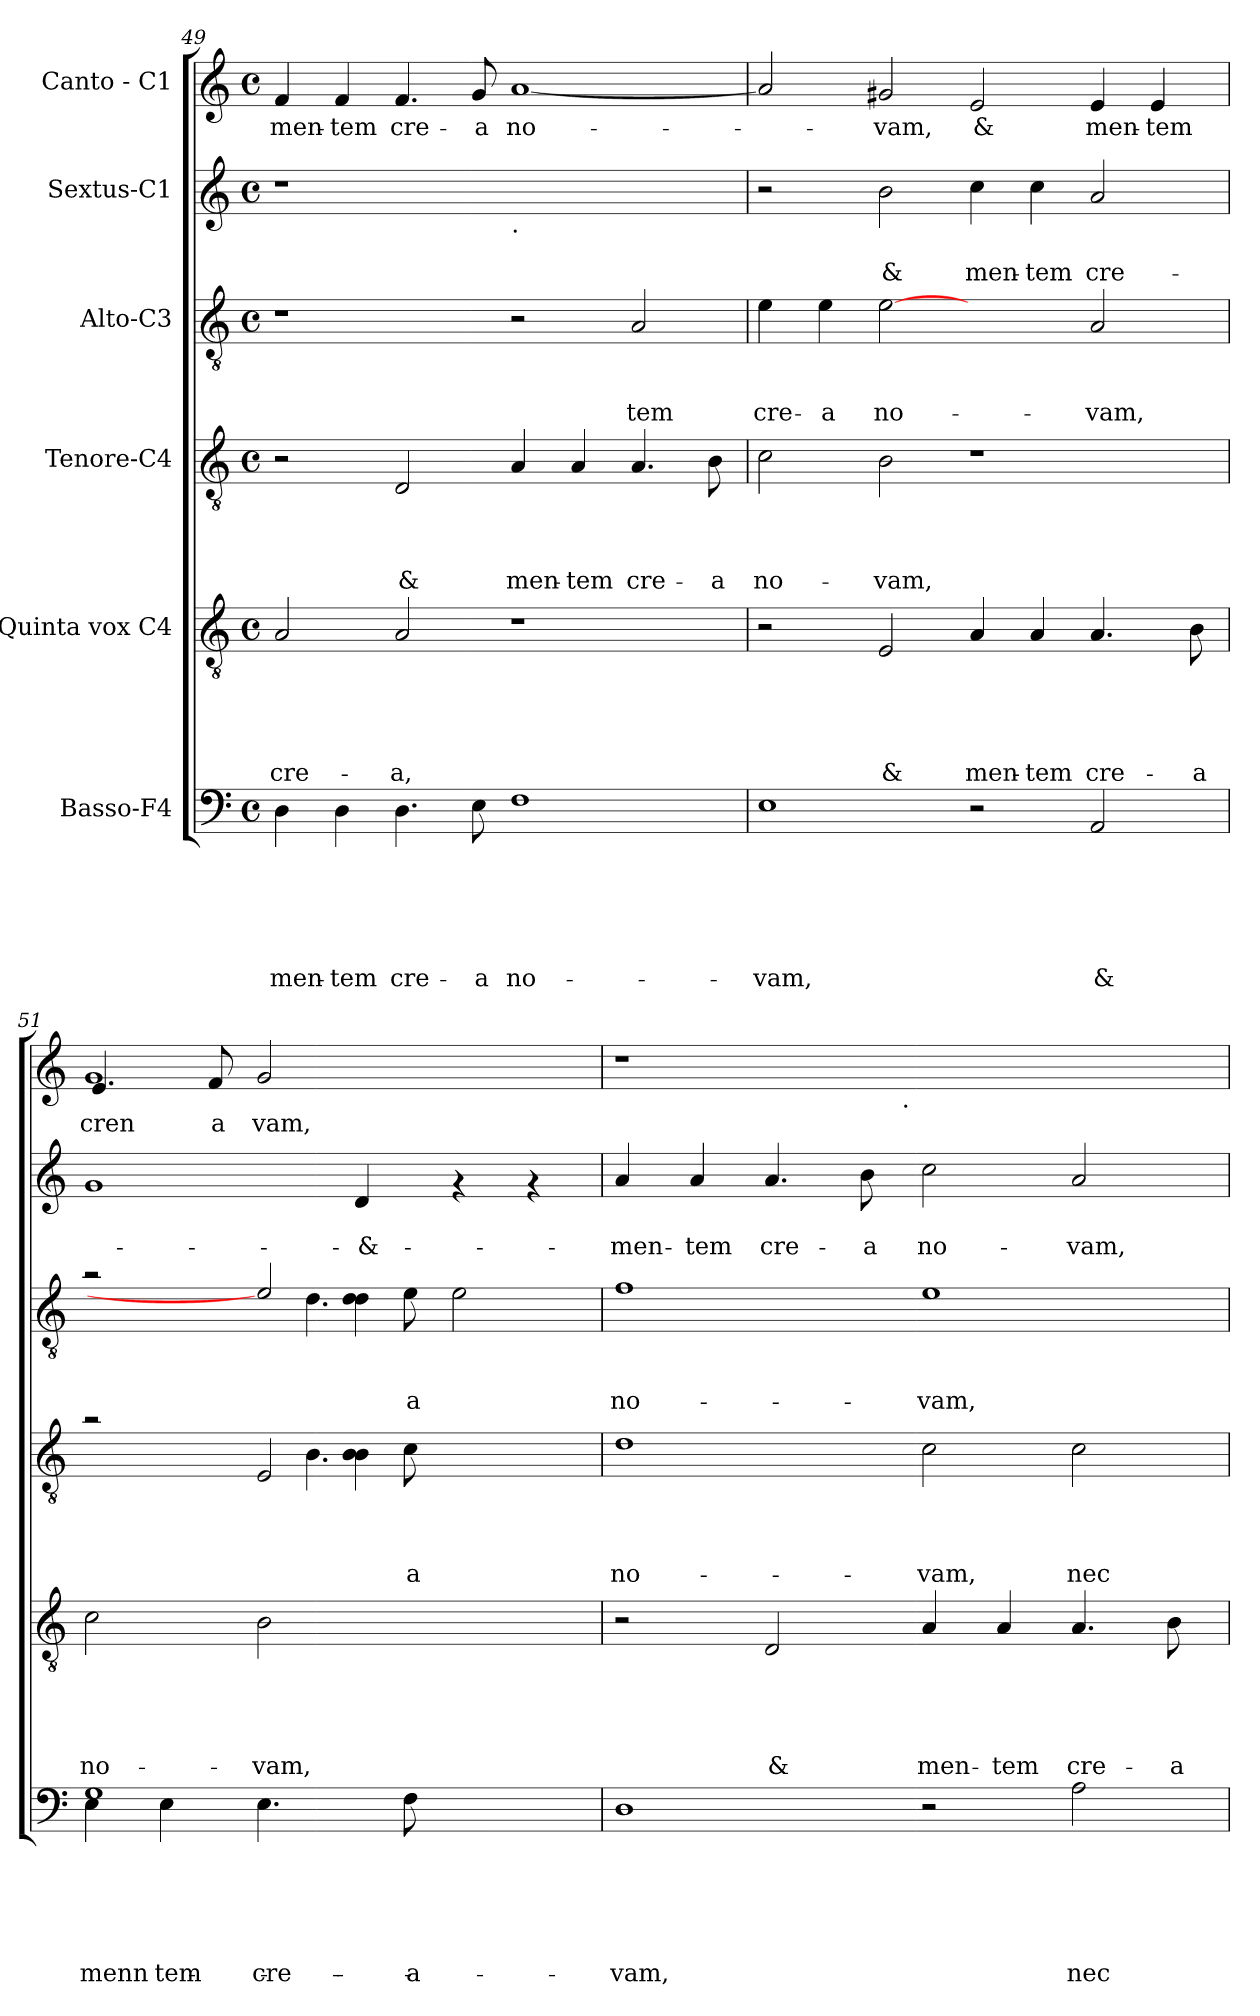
**kern	**text	**text	**text	**text	**text	**text	**kern	**text	**text	**text	**text	**text	**kern	**text	**text	**text	**text	**kern	**text	**text	**text	**kern	**text	**text	**kern	**text
*part6	*part6	*part6	*part6	*part6	*part6	*part6	*part5	*part5	*part5	*part5	*part5	*part5	*part4	*part4	*part4	*part4	*part4	*part3	*part3	*part3	*part3	*part2	*part2	*part2	*part1	*part1
*staff6	*staff6	*staff6	*staff6	*staff6	*staff6	*staff6	*staff5	*staff5	*staff5	*staff5	*staff5	*staff5	*staff4	*staff4	*staff4	*staff4	*staff4	*staff3	*staff3	*staff3	*staff3	*staff2	*staff2	*staff2	*staff1	*staff1
*I"Basso-F4	*	*	*	*	*	*	*I"Quinta vox C4	*	*	*	*	*	*I"Tenore-C4	*	*	*	*	*I"Alto-C3	*	*	*	*I"Sextus-C1	*	*	*I"Canto - C1	*
*clefF4	*	*	*	*	*	*	*clefGv2	*	*	*	*	*	*clefGv2	*	*	*	*	*clefGv2	*	*	*	*clefG2	*	*	*clefG2	*
*k[]	*	*	*	*	*	*	*k[]	*	*	*	*	*	*k[]	*	*	*	*	*k[]	*	*	*	*k[]	*	*	*k[]	*
*C:	*	*	*	*	*	*	*C:	*	*	*	*	*	*C:	*	*	*	*	*C:	*	*	*	*C:	*	*	*C:	*
*M4/4	*	*	*	*	*	*	*M4/4	*	*	*	*	*	*M4/4	*	*	*	*	*M4/4	*	*	*	*M4/4	*	*	*M4/4	*
*met(c)	*	*	*	*	*	*	*met(c)	*	*	*	*	*	*met(c)	*	*	*	*	*met(c)	*	*	*	*met(c)	*	*	*met(c)	*
=49	=49	=49	=49	=49	=49	=49	=49	=49	=49	=49	=49	=49	=49	=49	=49	=49	=49	=49	=49	=49	=49	=49	=49	=49	=49	=49
!	!	!	!	!	!	!LO:LY:b	!	!	!	!	!	!LO:LY:b	!	!	!	!	!	!	!	!	!	!	!	!	!	!LO:LY:b
4D\	.	.	.	.	.	men-	2A/	.	.	.	.	cre-	2r	.	.	.	.	1r	.	.	.	1r	.	.	4f/	men-
!	!	!	!	!	!	!LO:LY:b	!	!	!	!	!	!	!	!	!	!	!	!	!	!	!	!	!	!	!	!LO:LY:b
4D\	.	.	.	.	.	-tem	.	.	.	.	.	.	.	.	.	.	.	.	.	.	.	.	.	.	4f/	-tem
!	!	!	!	!	!	!LO:LY:b	!	!	!	!	!	!LO:LY:b	!	!	!	!	!LO:LY:b	!	!	!	!	!	!	!	!	!LO:LY:b
4.D\	.	.	.	.	.	cre-	2A/	.	.	.	.	-a,	2D/	.	.	.	&	.	.	.	.	.	.	.	4.f/	cre-
!	!	!	!	!	!	!LO:LY:b	!	!	!	!	!	!	!	!	!	!	!	!	!	!	!	!	!	!	!	!LO:LY:b
8E\	.	.	.	.	.	-a	.	.	.	.	.	.	.	.	.	.	.	.	.	.	.	.	.	.	8g/	-a
!	!	!	!	!	!	!	!	!	!	!	!	!	!	!	!	!	!	!	!	!	!	!LO:TX:b:t=.	!	!	!	!
!	!	!	!	!	!	!LO:LY:b	!	!	!	!	!	!	!	!	!	!	!LO:LY:b	!	!	!	!	!	!	!	!	!LO:LY:b
1F	.	.	.	.	.	no-	1r	.	.	.	.	.	4A/	.	.	.	men-	2r	.	.	.	1ryy	.	.	[>1a	no-
!	!	!	!	!	!	!	!	!	!	!	!	!	!	!	!	!	!LO:LY:b	!	!	!	!	!	!	!	!	!
.	.	.	.	.	.	.	.	.	.	.	.	.	4A/	.	.	.	-tem	.	.	.	.	.	.	.	.	.
!	!	!	!	!	!	!	!	!	!	!	!	!	!	!	!	!	!LO:LY:b	!	!	!	!LO:LY:b	!	!	!	!	!
.	.	.	.	.	.	.	.	.	.	.	.	.	4.A/	.	.	.	cre-	2A/	.	.	-tem	.	.	.	.	.
!	!	!	!	!	!	!	!	!	!	!	!	!	!	!	!	!	!LO:LY:b	!	!	!	!	!	!	!	!	!
.	.	.	.	.	.	.	.	.	.	.	.	.	8B\	.	.	.	-a	.	.	.	.	.	.	.	.	.
!!LO:PB:g=z
=50	=50	=50	=50	=50	=50	=50	=50	=50	=50	=50	=50	=50	=50	=50	=50	=50	=50	=50	=50	=50	=50	=50	=50	=50	=50	=50
!	!	!	!	!	!	!LO:LY:b	!	!	!	!	!	!	!	!	!	!	!LO:LY:b	!	!	!	!LO:LY:b	!	!	!	!	!
1E	.	.	.	.	.	-vam,	2r	.	.	.	.	.	2c\	.	.	.	no-	4e\	.	.	cre-	2r	.	.	2a/]	.
!	!	!	!	!	!	!	!	!	!	!	!	!	!	!	!	!	!	!	!	!	!LO:LY:b	!	!	!	!	!
.	.	.	.	.	.	.	.	.	.	.	.	.	.	.	.	.	.	4e\	.	.	-a	.	.	.	.	.
!	!	!	!	!	!	!	!	!	!	!	!	!LO:LY:b	!	!	!	!	!LO:LY:b	!	!	!	!LO:LY:b	!	!	!LO:LY:b	!	!LO:LY:b
.	.	.	.	.	.	.	2E/	.	.	.	.	&	2B\	.	.	.	-vam,	[2e	.	.	no-	2b\	.	&	2g#X/	-vam,
!	!	!	!	!	!	!	!	!	!	!	!	!LO:LY:b	!	!	!	!	!	!	!	!	!	!	!	!LO:LY:b	!	!LO:LY:b
2r	.	.	.	.	.	.	4A/	.	.	.	.	men-	1r	.	.	.	.	2ryy	.	.	.	4cc\	.	men-	2e/	&
!	!	!	!	!	!	!	!	!	!	!	!	!LO:LY:b	!	!	!	!	!	!	!	!	!	!	!	!LO:LY:b	!	!
.	.	.	.	.	.	.	4A/	.	.	.	.	-tem	.	.	.	.	.	.	.	.	.	4cc\	.	-tem	.	.
!	!	!	!	!	!	!LO:LY:b	!	!	!	!	!	!LO:LY:b	!	!	!	!	!	!	!	!	!LO:LY:b	!	!	!LO:LY:b	!	!LO:LY:b
2AA/	.	.	.	.	.	&	4.A/	.	.	.	.	cre-	.	.	.	.	.	2A/	.	.	-vam,	2a/	.	cre-	4e/	men-
!	!	!	!	!	!	!	!	!	!	!	!	!	!	!	!	!	!	!	!	!	!	!	!	!	!	!LO:LY:b
.	.	.	.	.	.	.	.	.	.	.	.	.	.	.	.	.	.	.	.	.	.	.	.	.	4e/	-tem
!	!	!	!	!	!	!	!	!	!	!	!	!LO:LY:b	!	!	!	!	!	!	!	!	!	!	!	!	!	!
.	.	.	.	.	.	.	8B\	.	.	.	.	-a	.	.	.	.	.	.	.	.	.	.	.	.	.	.
=51	=51	=51	=51	=51	=51	=51	=51	=51	=51	=51	=51	=51	=51	=51	=51	=51	=51	=51	=51	=51	=51	=51	=51	=51	=51	=51
*^	*	*	*	*	*	*	*	*	*	*	*	*	*	*	*	*	*	*	*	*	*	*	*	*	*	*
!	!	!	!	!	!	!	!LO:LY:b	!	!	!	!	!	!LO:LY:b	!	!	!	!	!	!	!	!	!	!	!	!	!	!LO:LY:b
*	*	*	*	*	*	*	*	*	*	*	*	*	*	*^	*	*	*	*	*^	*	*	*	*^	*	*	*^	*
*	*	*	*	*	*	*	*	*	*	*	*	*	*	*	*^	*	*	*	*	*	*^	*	*	*	*	*	*	*	*	*	*
*	*	*	*	*	*	*	*	*	*	*	*	*	*	*	*	*^	*	*	*	*	*	*	*^	*	*	*	*	*	*	*	*	*	*
1G	4E\	.	.	.	.	.	menn-	2c\	.	.	.	.	no-	2ra	2ryy	2.ryy	2..ryy	.	.	.	.	2ra	2ryy	2.ryy	2..ryy	.	.	.	1g	2.ryy	.	.	1g	4.e/	cren-
!	!	!	!	!	!	!	!LO:LY:b	!	!	!	!	!	!	!	!	!	!	!	!	!	!	!	!	!	!	!	!	!	!	!	!	!	!	!	!
.	4E\	.	.	.	.	.	-tem	.	.	.	.	.	.	.	.	.	.	.	.	.	.	.	.	.	.	.	.	.	.	.	.	.	.	.	.
!	!	!	!	!	!	!	!	!	!	!	!	!	!	!	!	!	!	!	!	!	!	!	!	!	!	!	!	!	!	!	!	!	!	!	!LO:LY:b
.	.	.	.	.	.	.	.	.	.	.	.	.	.	.	.	.	.	.	.	.	.	.	.	.	.	.	.	.	.	.	.	.	.	8f/	-a
!	!	!	!	!	!	!	!LO:LY:b	!	!	!	!	!	!LO:LY:b	!	!	!	!	!	!	!	!	!	!	!	!	!	!	!	!	!	!	!	!	!	!LO:LY:b
.	4.E\	.	.	.	.	.	cre-	2B\	.	.	.	.	-vam,	2E/	8ryy	.	.	.	.	.	.	2e]	8ryy	.	.	.	.	.	.	.	.	.	.	2g/	vam,
.	.	.	.	.	.	.	.	.	.	.	.	.	.	.	4.B\	.	.	.	.	.	.	.	4.d\	.	.	.	.	.	.	.	.	.	.	.	.
!	!	!	!	!	!	!	!	!	!	!	!	!	!	!	!	!	!	!	!	!	!	!	!	!	!	!	!	!	!	!	!	!LO:LY:b	!	!	!
.	.	.	.	.	.	.	.	.	.	.	.	.	.	.	.	4B\ 4B\	.	.	.	.	.	.	.	4d\ 4d\	.	.	.	.	.	4d/	.	-&	.	.	.
!	!	!	!	!	!	!	!LO:LY:b	!	!	!	!	!	!	!	!	!	!	!	!	!	!LO:LY:b	!	!	!	!	!	!	!LO:LY:b	!	!	!	!	!	!	!
.	8F\	.	.	.	.	.	-a	.	.	.	.	.	.	.	.	.	8c\	.	.	.	a	.	.	.	8e\	.	.	a	.	.	.	.	.	.	.
2ryy	2ryy	.	.	.	.	.	.	2ryy	.	.	.	.	.	2ryy	2ryy	2ryy	2ryy	.	.	.	.	2e\	2ryy	2ryy	2ryy	.	.	.	2ryy	4rf	.	.	2ryy	2ryy	.
.	.	.	.	.	.	.	.	.	.	.	.	.	.	.	.	.	.	.	.	.	.	.	.	.	.	.	.	.	.	4rf	.	.	.	.	.
*	*	*	*	*	*	*	*	*	*	*	*	*	*	*v	*v	*v	*v	*	*	*	*	*	*	*	*	*	*	*	*	*	*	*	*	*	*
*v	*v	*	*	*	*	*	*	*	*	*	*	*	*	*	*	*	*	*	*v	*v	*v	*v	*	*	*	*	*	*	*	*	*	*
=52	=52	=52	=52	=52	=52	=52	=52	=52	=52	=52	=52	=52	=52	=52	=52	=52	=52	=52	=52	=52	=52	=52	=52	=52	=52	=52	=52	=52
!	!	!	!	!	!	!LO:LY:b	!	!	!	!	!	!	!	!	!	!	!LO:LY:b	!	!	!	!LO:LY:b	!	!	!	!LO:LY:b	!	!	!
*	*	*	*	*	*	*	*	*	*	*	*	*	*	*	*	*	*	*	*	*	*	*v	*v	*	*	*	*	*
1D	.	.	.	.	.	vam,	2r	.	.	.	.	.	1d	.	.	.	no-	1f	.	.	no-	4a/	.	men-	1r	2ryy	.
!	!	!	!	!	!	!	!	!	!	!	!	!	!	!	!	!	!	!	!	!	!	!	!	!LO:LY:b	!	!	!
.	.	.	.	.	.	.	.	.	.	.	.	.	.	.	.	.	.	.	.	.	.	4a/	.	-tem	.	.	.
!	!	!	!	!	!	!	!	!	!	!	!	!LO:LY:b	!	!	!	!	!	!	!	!	!	!	!	!LO:LY:b	!	!	!
.	.	.	.	.	.	.	2D/	.	.	.	.	&	.	.	.	.	.	.	.	.	.	4.a/	.	cre-	.	4...ryy	.
!	!	!	!	!	!	!	!	!	!	!	!	!	!	!	!	!	!	!	!	!	!	!	!	!LO:LY:b	!	!	!
.	.	.	.	.	.	.	.	.	.	.	.	.	.	.	.	.	.	.	.	.	.	8b\	.	-a	.	.	.
!	!	!	!	!	!	!	!	!	!	!	!	!	!	!	!	!	!	!	!	!	!	!	!	!	!	!LO:TX:b:t=.	!
.	.	.	.	.	.	.	.	.	.	.	.	.	.	.	.	.	.	.	.	.	.	.	.	.	.	1ryy	.
!	!	!	!	!	!	!	!	!	!	!	!	!LO:LY:b	!	!	!	!	!LO:LY:b	!	!	!	!LO:LY:b	!	!	!LO:LY:b	!	!	!
2r	.	.	.	.	.	.	4A/	.	.	.	.	men-	2c\	.	.	.	-vam,	1e	.	.	-vam,	2cc\	.	no-	1ryy	.	.
!	!	!	!	!	!	!	!	!	!	!	!	!LO:LY:b	!	!	!	!	!	!	!	!	!	!	!	!	!	!	!
.	.	.	.	.	.	.	4A/	.	.	.	.	-tem	.	.	.	.	.	.	.	.	.	.	.	.	.	.	.
!	!	!	!	!	!	!LO:LY:b	!	!	!	!	!	!LO:LY:b	!	!	!	!	!LO:LY:b	!	!	!	!	!	!	!LO:LY:b	!	!	!
2A\	.	.	.	.	.	nec	4.A/	.	.	.	.	cre-	2c\	.	.	.	nec	.	.	.	.	2a/	.	-vam,	.	.	.
!	!	!	!	!	!	!	!	!	!	!	!	!LO:LY:b	!	!	!	!	!	!	!	!	!	!	!	!	!	!	!
.	.	.	.	.	.	.	8B\	.	.	.	.	-a	.	.	.	.	.	.	.	.	.	.	.	.	.	.	.
.	.	.	.	.	.	.	.	.	.	.	.	.	.	.	.	.	.	.	.	.	.	.	.	.	.	32ryy	.
*	*	*	*	*	*	*	*	*	*	*	*	*	*	*	*	*	*	*	*	*	*	*	*	*	*v	*v	*
=	=	=	=	=	=	=	=	=	=	=	=	=	=	=	=	=	=	=	=	=	=	=	=	=	=	=
*-	*-	*-	*-	*-	*-	*-	*-	*-	*-	*-	*-	*-	*-	*-	*-	*-	*-	*-	*-	*-	*-	*-	*-	*-	*-	*-
